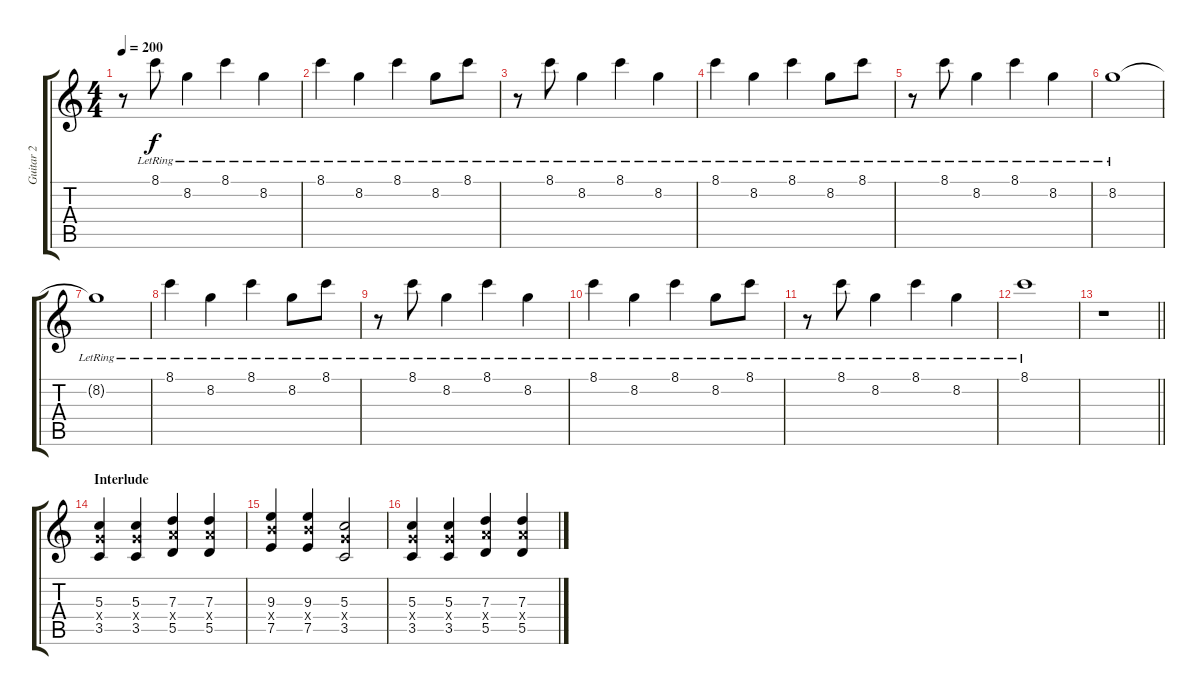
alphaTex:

\track ("Guitar 2" "Guitar 2") {instrument distortionguitar}
\staff {score tabs}
\tuning (E4 B3 G3 D3 A2 E2) {hide}
\ts (4 4)
\tempo 200
\clef g2
\ks c
r.8{dy f} 8.1{lr}.8 8.2{lr}.4 8.1{lr}.4 8.2{lr}.4 |
8.1{lr}.4 8.2{lr}.4 8.1{lr}.4 8.2{lr}.8 8.1{lr}.8 |
r.8 8.1{lr}.8 8.2{lr}.4 8.1{lr}.4 8.2{lr}.4 |
8.1{lr}.4 8.2{lr}.4 8.1{lr}.4 8.2{lr}.8 8.1{lr}.8 |
r.8 8.1{lr}.8 8.2{lr}.4 8.1{lr}.4 8.2{lr}.4 |
8.2{lr}.1 |
8.2{lr t}.1 |
8.1{lr}.4 8.2{lr}.4 8.1{lr}.4 8.2{lr}.8 8.1{lr}.8 |
r.8 8.1{lr}.8 8.2{lr}.4 8.1{lr}.4 8.2{lr}.4 |
8.1{lr}.4 8.2{lr}.4 8.1{lr}.4 8.2{lr}.8 8.1{lr}.8 |
r.8 8.1{lr}.8 8.2{lr}.4 8.1{lr}.4 8.2{lr}.4 |
8.1{lr}.1 |
\barLineRight lightlight
r.1 |
\section ("" "Interlude")
(5.3 5.4{x} 3.5).4 (5.3 5.4{x} 3.5).4 (7.3 7.4{x} 5.5).4 (7.3 7.4{x} 5.5).4 |
(9.3 9.4{x} 7.5).4 (9.3 9.4{x} 7.5).4 (5.3 5.4{x} 3.5).2 |
(5.3 5.4{x} 3.5).4 (5.3 5.4{x} 3.5).4 (7.3 7.4{x} 5.5).4 (7.3 7.4{x} 5.5).4
